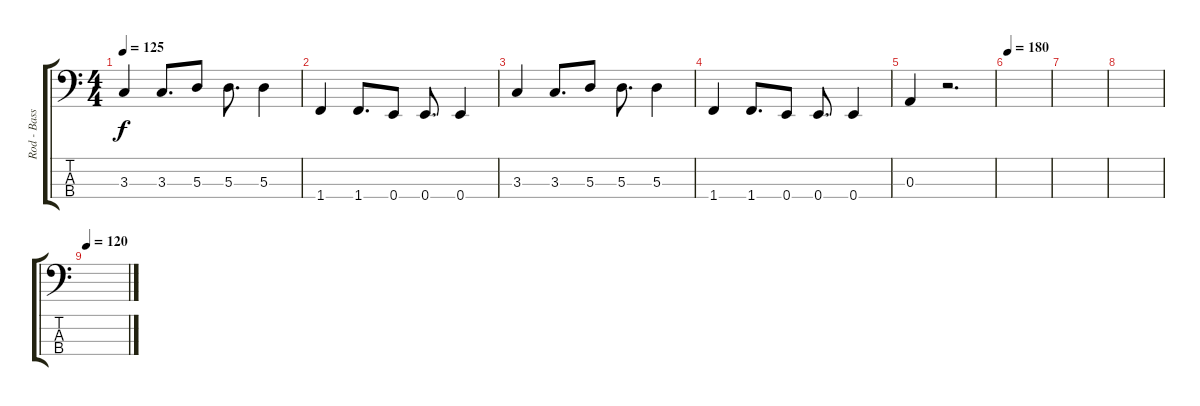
\track ("Rod - Bass" "Rod - Bass") {instrument electricbassfinger}
\staff {score tabs}
\tuning (G2 D2 A1 E1) {hide}
\ts (4 4)
\tempo 125
\clef f4
\ks c
3.3.4{dy f} 3.3.8{d} 5.3.8 5.3.8{d} 5.3.4 |
1.4.4 1.4.8{d} 0.4.8 0.4.8{d} 0.4.4 |
3.3.4 3.3.8{d} 5.3.8 5.3.8{d} 5.3.4 |
1.4.4 1.4.8{d} 0.4.8 0.4.8{d} 0.4.4 |
0.3.4 r.2{d} |
\tempo 180
|
|
|
\tempo 120
